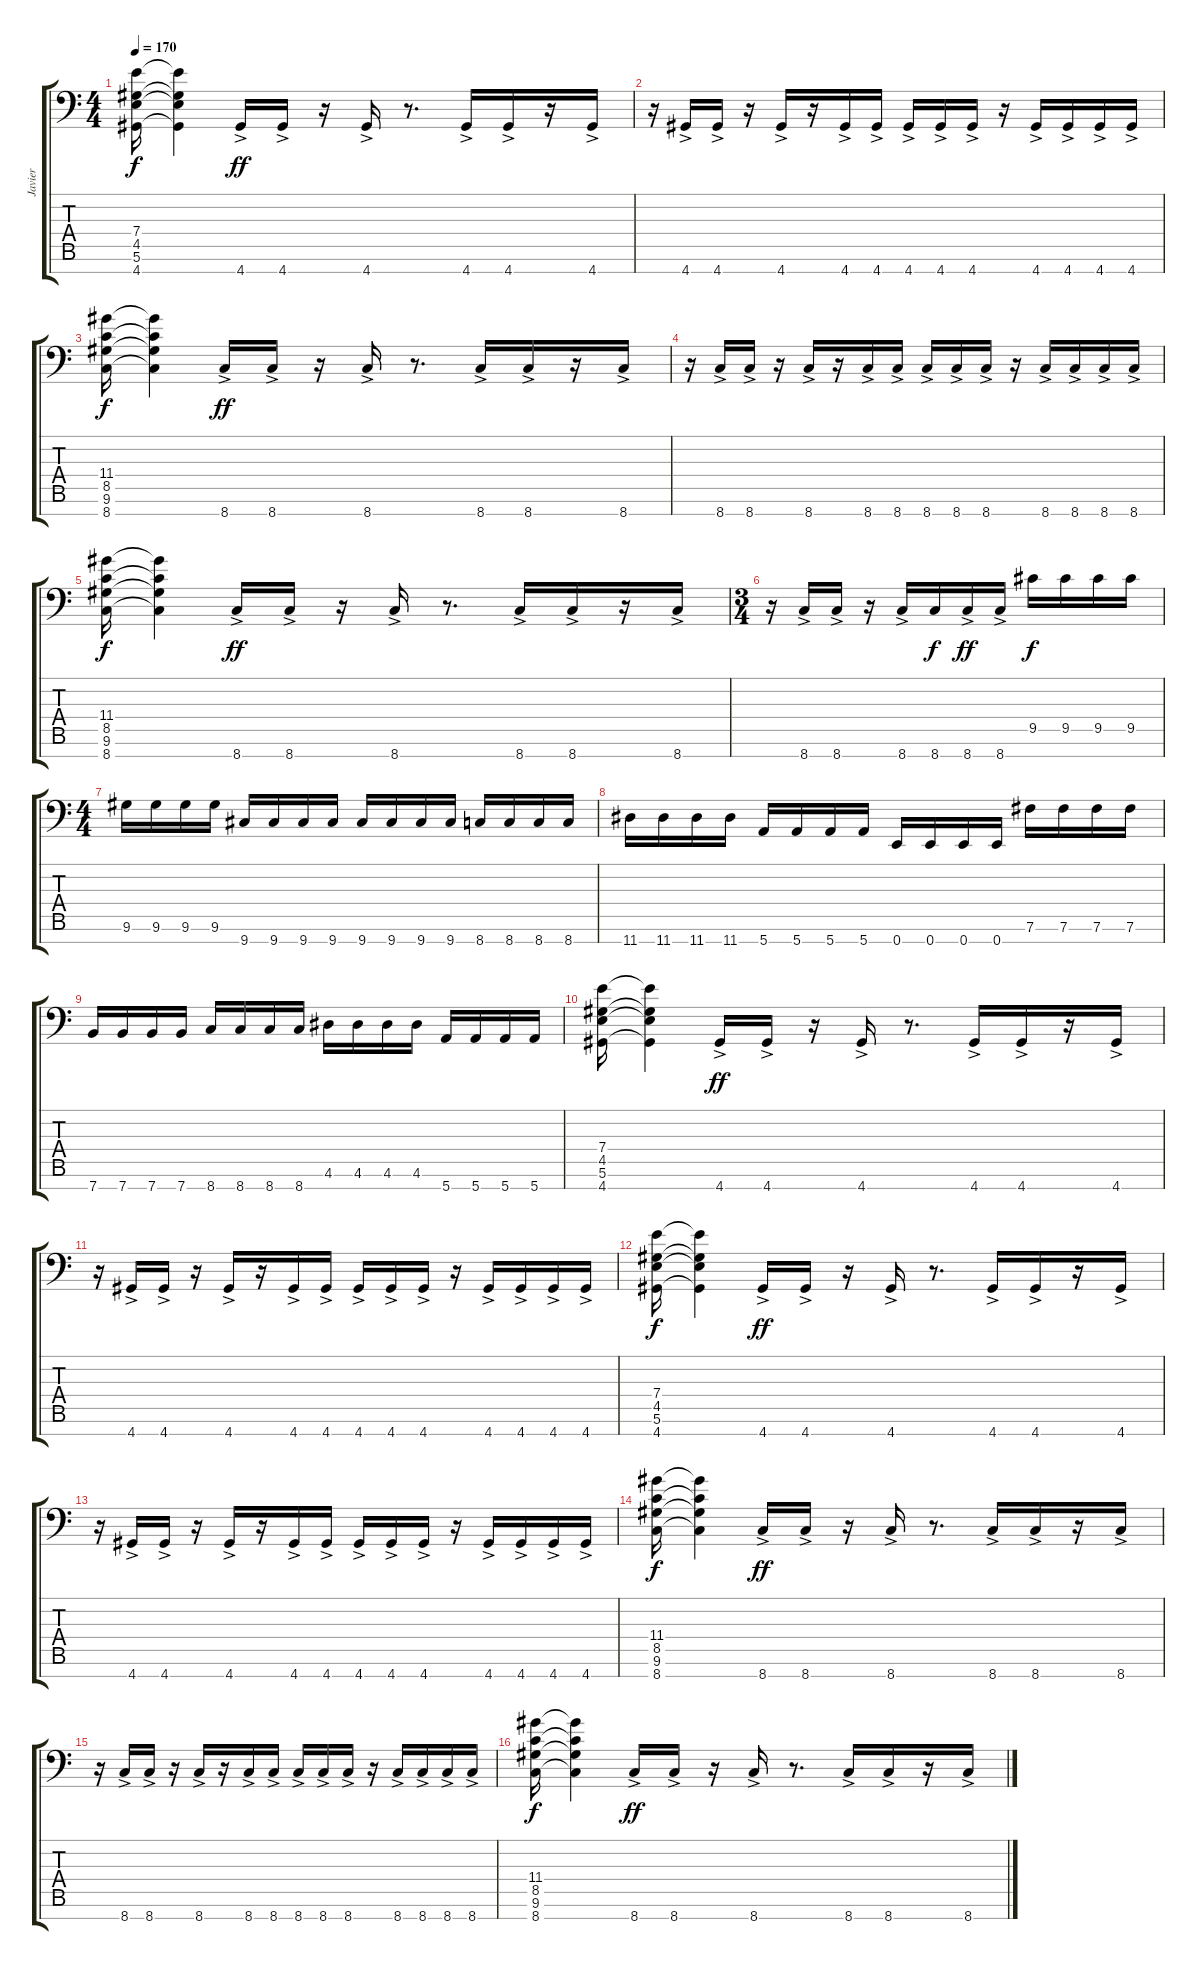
\track ("Javier" "Javier") {instrument distortionguitar}
\staff {score tabs}
\tuning (B3 G3 D3 A2 E2 B1 E1) {hide}
\ts (4 4)
\tempo 170
\clef f4
\ks c
(7.4 4.5 5.6 4.7).16{dy f} (7.4{t} 4.5{t} 5.6{t} 4.7{t}).4 4.7{ac}.16{dy ff} 4.7{ac}.16 r.16 4.7{ac}.16 r.8{d} 4.7{ac}.16 4.7{ac}.16 r.16 4.7{ac}.16 |
r.16 4.7{ac}.16 4.7{ac}.16 r.16 4.7{ac}.16 r.16 4.7{ac}.16 4.7{ac}.16 4.7{ac}.16 4.7{ac}.16 4.7{ac}.16 r.16 4.7{ac}.16 4.7{ac}.16 4.7{ac}.16 4.7{ac}.16 |
(11.4 8.5 9.6 8.7).16{dy f} (11.4{t} 8.5{t} 9.6{t} 8.7{t}).4 8.7{ac}.16{dy ff} 8.7{ac}.16 r.16 8.7{ac}.16 r.8{d} 8.7{ac}.16 8.7{ac}.16 r.16 8.7{ac}.16 |
r.16 8.7{ac}.16 8.7{ac}.16 r.16 8.7{ac}.16 r.16 8.7{ac}.16 8.7{ac}.16 8.7{ac}.16 8.7{ac}.16 8.7{ac}.16 r.16 8.7{ac}.16 8.7{ac}.16 8.7{ac}.16 8.7{ac}.16 |
(11.4 8.5 9.6 8.7).16{dy f} (11.4{t} 8.5{t} 9.6{t} 8.7{t}).4 8.7{ac}.16{dy ff} 8.7{ac}.16 r.16 8.7{ac}.16 r.8{d} 8.7{ac}.16 8.7{ac}.16 r.16 8.7{ac}.16 |
\ts (3 4)
r.16 8.7{ac}.16 8.7{ac}.16 r.16 8.7{ac}.16 8.7.16{dy f} 8.7{ac}.16{dy ff} 8.7{ac}.16 9.5.16{dy f} 9.5.16 9.5.16 9.5.16 |
\ts (4 4)
9.6.16 9.6.16 9.6.16 9.6.16 9.7.16 9.7.16 9.7.16 9.7.16 9.7.16 9.7.16 9.7.16 9.7.16 8.7.16 8.7.16 8.7.16 8.7.16 |
11.7.16 11.7.16 11.7.16 11.7.16 5.7.16 5.7.16 5.7.16 5.7.16 0.7.16 0.7.16 0.7.16 0.7.16 7.6.16 7.6.16 7.6.16 7.6.16 |
7.7.16 7.7.16 7.7.16 7.7.16 8.7.16 8.7.16 8.7.16 8.7.16 4.6.16 4.6.16 4.6.16 4.6.16 5.7.16 5.7.16 5.7.16 5.7.16 |
(7.4 4.5 5.6 4.7).16 (7.4{t} 4.5{t} 5.6{t} 4.7{t}).4 4.7{ac}.16{dy ff} 4.7{ac}.16 r.16 4.7{ac}.16 r.8{d} 4.7{ac}.16 4.7{ac}.16 r.16 4.7{ac}.16 |
r.16 4.7{ac}.16 4.7{ac}.16 r.16 4.7{ac}.16 r.16 4.7{ac}.16 4.7{ac}.16 4.7{ac}.16 4.7{ac}.16 4.7{ac}.16 r.16 4.7{ac}.16 4.7{ac}.16 4.7{ac}.16 4.7{ac}.16 |
(7.4 4.5 5.6 4.7).16{dy f} (7.4{t} 4.5{t} 5.6{t} 4.7{t}).4 4.7{ac}.16{dy ff} 4.7{ac}.16 r.16 4.7{ac}.16 r.8{d} 4.7{ac}.16 4.7{ac}.16 r.16 4.7{ac}.16 |
r.16 4.7{ac}.16 4.7{ac}.16 r.16 4.7{ac}.16 r.16 4.7{ac}.16 4.7{ac}.16 4.7{ac}.16 4.7{ac}.16 4.7{ac}.16 r.16 4.7{ac}.16 4.7{ac}.16 4.7{ac}.16 4.7{ac}.16 |
(11.4 8.5 9.6 8.7).16{dy f} (11.4{t} 8.5{t} 9.6{t} 8.7{t}).4 8.7{ac}.16{dy ff} 8.7{ac}.16 r.16 8.7{ac}.16 r.8{d} 8.7{ac}.16 8.7{ac}.16 r.16 8.7{ac}.16 |
r.16 8.7{ac}.16 8.7{ac}.16 r.16 8.7{ac}.16 r.16 8.7{ac}.16 8.7{ac}.16 8.7{ac}.16 8.7{ac}.16 8.7{ac}.16 r.16 8.7{ac}.16 8.7{ac}.16 8.7{ac}.16 8.7{ac}.16 |
(11.4 8.5 9.6 8.7).16{dy f} (11.4{t} 8.5{t} 9.6{t} 8.7{t}).4 8.7{ac}.16{dy ff} 8.7{ac}.16 r.16 8.7{ac}.16 r.8{d} 8.7{ac}.16 8.7{ac}.16 r.16 8.7{ac}.16
